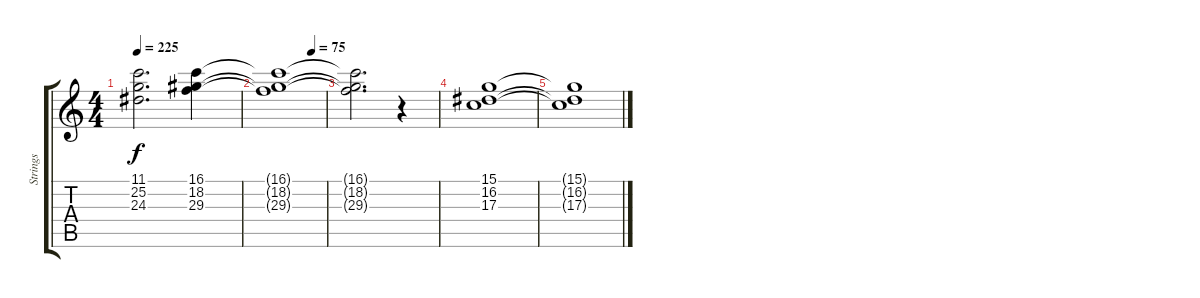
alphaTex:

\track ("Strings" "Strings") {instrument stringensemble1}
\staff {score tabs}
\tuning (E4 B3 G3 D3 A2 E2) {hide}
\ts (4 4)
\tempo 225
\clef g2
\ks c
(11.1{t} 25.2{t} 24.3{t}).2{d dy f} (16.1 18.2 29.3).4 |
\tempo (75 0.75)
(16.1{t} 18.2{t} 29.3{t}).1 |
(16.1{t} 18.2{t} 29.3{t}).2{d} r.4 |
(15.1 16.2 17.3).1 |
(15.1{t} 16.2{t} 17.3{t}).1{volume 4}
